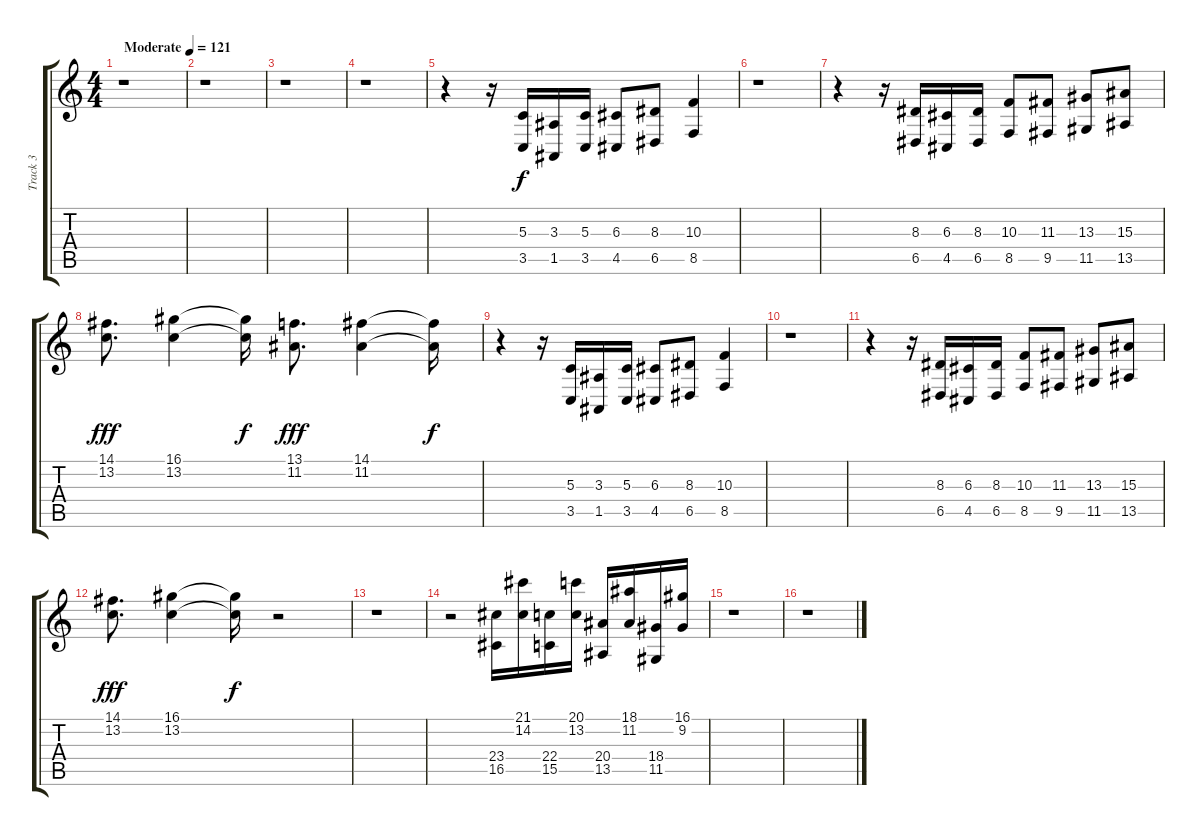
\track ("Track 3" "Track 3") {instrument orchestralharp}
\staff {score tabs}
\tuning (E4 B3 G3 D3 A2 E2) {hide}
\ts (4 4)
\tempo (121 "Moderate")
\clef g2
\ks c
r.1{dy f instrument orchestralharp} |
r.1 |
r.1 |
r.1 |
r.4 r.16 (5.3 3.5).16 (3.3 1.5).16 (5.3 3.5).16 (6.3 4.5).8 (8.3 6.5).8 (10.3 8.5).4 |
r.1 |
r.4 r.16 (8.3 6.5).16 (6.3 4.5).16 (8.3 6.5).16 (10.3 8.5).8 (11.3 9.5).8 (13.3 11.5).8 (15.3 13.5).8 |
(14.1 13.2).8{d dy fff instrument stringensemble2} (16.1 13.2).4 (16.1{t} 13.2{t}).16{dy f} (13.1 11.2).8{d dy fff} (14.1 11.2).4 (14.1{t} 11.2{t}).16{dy f} |
r.4{instrument orchestralharp} r.16 (5.3 3.5).16 (3.3 1.5).16 (5.3 3.5).16 (6.3 4.5).8 (8.3 6.5).8 (10.3 8.5).4 |
r.1 |
r.4 r.16 (8.3 6.5).16 (6.3 4.5).16 (8.3 6.5).16 (10.3 8.5).8 (11.3 9.5).8 (13.3 11.5).8 (15.3 13.5).8 |
(14.1 13.2).8{d dy fff instrument stringensemble2} (16.1 13.2).4 (16.1{t} 13.2{t}).16{dy f} r.2 |
r.1 |
r.2{instrument orchestralharp} (23.4 16.5).16 (21.1 14.2).16 (22.4 15.5).16 (20.1 13.2).16 (20.4 13.5).16 (18.1 11.2).16 (18.4 11.5).16 (16.1 9.2).16 |
r.1 |
r.1
